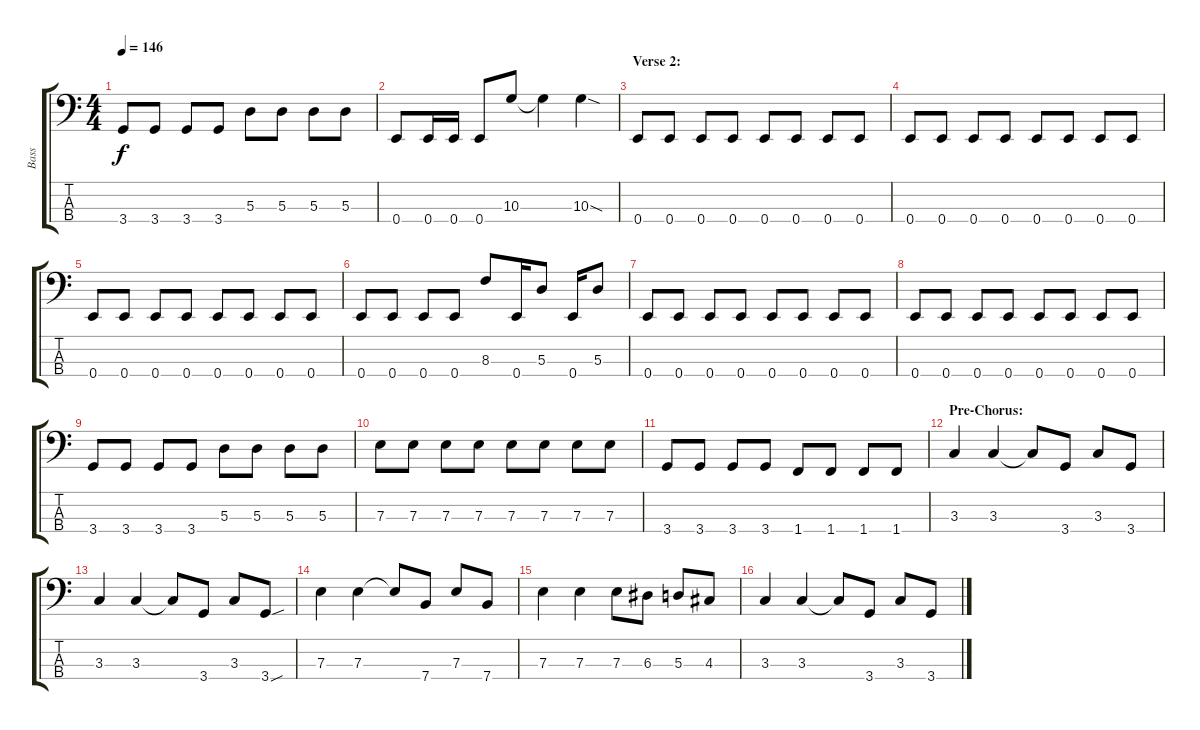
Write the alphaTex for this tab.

\track ("Bass" "Bass") {instrument electricbasspick}
\staff {score tabs}
\tuning (G2 D2 A1 E1) {hide}
\ts (4 4)
\tempo 146
\clef f4
\ks c
3.4.8{dy f} 3.4.8 3.4.8 3.4.8 5.3.8 5.3.8 5.3.8 5.3.8 |
0.4.8 0.4.16 0.4.16 0.4.8 10.3.8 10.3{t}.4 10.3{sod}.4 |
\section ("" "Verse 2:")
0.4.8 0.4.8 0.4.8 0.4.8 0.4.8 0.4.8 0.4.8 0.4.8 |
0.4.8 0.4.8 0.4.8 0.4.8 0.4.8 0.4.8 0.4.8 0.4.8 |
0.4.8 0.4.8 0.4.8 0.4.8 0.4.8 0.4.8 0.4.8 0.4.8 |
0.4.8 0.4.8 0.4.8 0.4.8 8.3.8 0.4.16 5.3.8 0.4.16 5.3.8 |
0.4.8 0.4.8 0.4.8 0.4.8 0.4.8 0.4.8 0.4.8 0.4.8 |
0.4.8 0.4.8 0.4.8 0.4.8 0.4.8 0.4.8 0.4.8 0.4.8 |
3.4.8 3.4.8 3.4.8 3.4.8 5.3.8 5.3.8 5.3.8 5.3.8 |
7.3.8 7.3.8 7.3.8 7.3.8 7.3.8 7.3.8 7.3.8 7.3.8 |
3.4.8 3.4.8 3.4.8 3.4.8 1.4.8 1.4.8 1.4.8 1.4.8 |
\section ("" "Pre-Chorus:")
3.3.4 3.3.4 3.3{t}.8 3.4.8 3.3.8 3.4.8 |
3.3.4 3.3.4 3.3{t}.8 3.4.8 3.3.8 3.4{sou}.8 |
7.3.4 7.3.4 7.3{t}.8 7.4.8 7.3.8 7.4.8 |
7.3.4 7.3.4 7.3.8 6.3.8 5.3.8 4.3.8 |
3.3.4 3.3.4 3.3{t}.8 3.4.8 3.3.8 3.4.8
